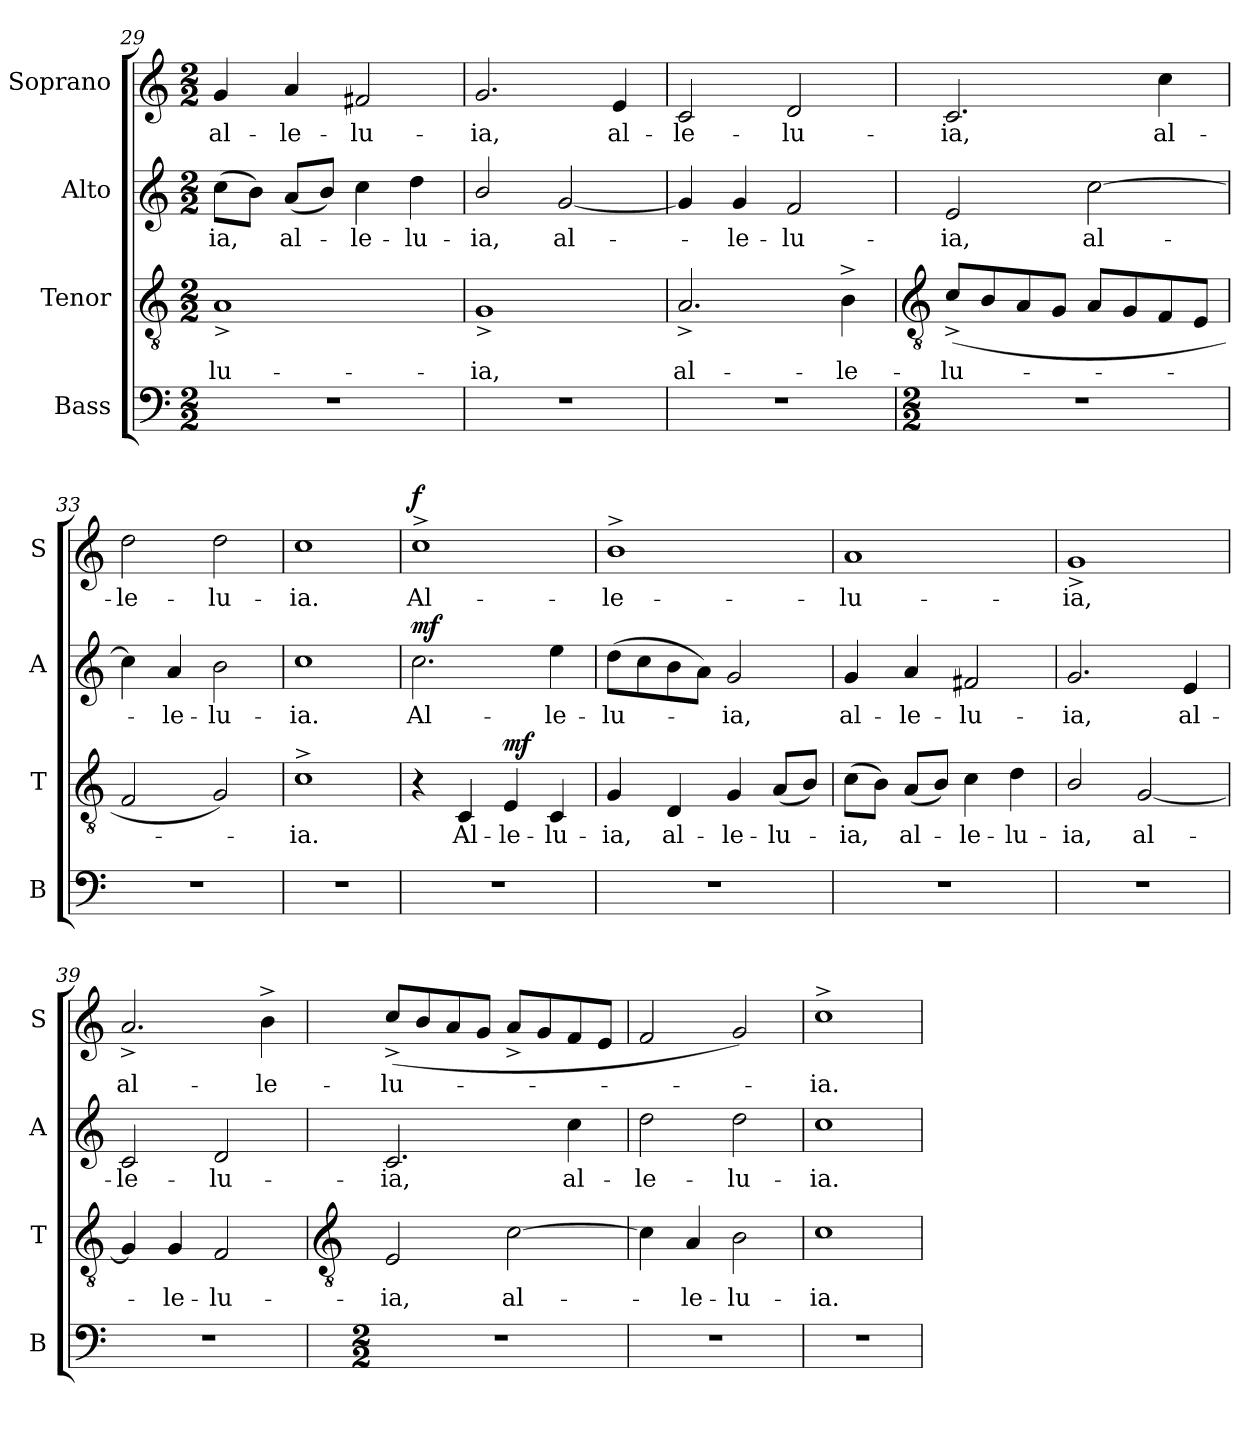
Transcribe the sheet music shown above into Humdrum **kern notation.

**kern	**kern	**text	**dynam	**kern	**text	**dynam	**kern	**text	**dynam
*part4	*part3	*part3	*part3	*part2	*part2	*part2	*part1	*part1	*part1
*staff4	*staff3	*staff3	*staff3	*staff2	*staff2	*staff2	*staff1	*staff1	*staff1
*I"Bass	*I"Tenor	*	*	*I"Alto	*	*	*I"Soprano	*	*
*I'B	*I'T	*	*	*I'A	*	*	*I'S	*	*
*clefF4	*clefGv2	*	*	*clefG2	*	*	*clefG2	*	*
*k[]	*k[]	*	*	*k[]	*	*	*k[]	*	*
*C:	*C:	*	*	*C:	*	*	*C:	*	*
*M2/2	*M2/2	*	*	*M2/2	*	*	*M2/2	*	*
=29	=29	=29	=29	=29	=29	=29	=29	=29	=29
!	!	!LO:LY:b	!	!	!LO:LY:b	!	!	!LO:LY:b	!
1r	1A^	-lu-	.	(>8ccL	ia,	.	4g	al-	.
.	.	.	.	8bJ)	.	.	.	.	.
!	!	!	!	!	!LO:LY:b	!	!	!LO:LY:b	!
.	.	.	.	(<8aL	al-	.	4a	-le-	.
.	.	.	.	8bJ)	.	.	.	.	.
!	!	!	!	!	!LO:LY:b	!	!	!LO:LY:b	!
.	.	.	.	4cc	le-	.	2f#X	-lu-	.
!	!	!	!	!	!LO:LY:b	!	!	!	!
.	.	.	.	4dd	-lu-	.	.	.	.
=30	=30	=30	=30	=30	=30	=30	=30	=30	=30
!	!	!LO:LY:b	!	!	!LO:LY:b	!	!	!LO:LY:b	!
1r	1G^	-ia,	.	2b/	-ia,	.	2.g	-ia,	.
!	!	!	!	!	!LO:LY:b	!	!	!	!
.	.	.	.	[2g	al-	.	.	.	.
!	!	!	!	!	!	!	!	!LO:LY:b	!
.	.	.	.	.	.	.	4e	al-	.
=31	=31	=31	=31	=31	=31	=31	=31	=31	=31
!	!	!LO:LY:b	!	!	!	!	!	!LO:LY:b	!
1r	2.A^	al-	.	4g]	.	.	2c	-le-	.
!	!	!	!	!	!LO:LY:b	!	!	!	!
.	.	.	.	4g	le-	.	.	.	.
!	!	!	!	!	!LO:LY:b	!	!	!LO:LY:b	!
.	.	.	.	2f	-lu-	.	2d	-lu-	.
!	!	!LO:LY:b	!	!	!	!	!	!	!
.	4B^	-le-	.	.	.	.	.	.	.
!!LO:LB:g=z
=32	=32	=32	=32	=32	=32	=32	=32	=32	=32
*	*clefGv2	*	*	*	*	*	*	*	*
*M2/2	*	*	*	*	*	*	*	*	*
!	!	!LO:LY:b	!	!	!LO:LY:b	!	!	!LO:LY:b	!
1r	(<8c^L	-lu-	.	2e	-ia,	.	2.c	-ia,	.
.	8B	.	.	.	.	.	.	.	.
.	8A	.	.	.	.	.	.	.	.
.	8GJ	.	.	.	.	.	.	.	.
!	!	!	!	!	!LO:LY:b	!	!	!	!
.	8AL	.	.	[2cc	al-	.	.	.	.
.	8G	.	.	.	.	.	.	.	.
!	!	!	!	!	!	!	!	!LO:LY:b	!
.	8F	.	.	.	.	.	4cc	al-	.
.	8EJ	.	.	.	.	.	.	.	.
=33	=33	=33	=33	=33	=33	=33	=33	=33	=33
!	!	!	!	!	!	!	!	!LO:LY:b	!
1r	2F	.	.	4cc]	.	.	2dd	-le-	.
!	!	!	!	!	!LO:LY:b	!	!	!	!
.	.	.	.	4a	le-	.	.	.	.
!	!	!	!	!	!LO:LY:b	!	!	!LO:LY:b	!
.	2G)	.	.	2b	-lu-	.	2dd	-lu-	.
=34	=34	=34	=34	=34	=34	=34	=34	=34	=34
!	!	!LO:LY:b	!	!	!LO:LY:b	!	!	!LO:LY:b	!
1r	1c^	ia.	.	1cc	-ia.	.	1cc	-ia.	.
=35	=35	=35	=35	=35	=35	=35	=35	=35	=35
!	!	!	!	!	!LO:LY:b	!LO:DY:b	!	!LO:LY:b	!LO:DY:b
1r	4r	.	.	2.cc	Al-	mf	1cc^	Al-	f
!	!	!LO:LY:b	!	!	!	!	!	!	!
.	4C	Al-	.	.	.	.	.	.	.
!	!	!LO:LY:b	!LO:DY:b	!	!	!	!	!	!
.	4E	-le-	mf	.	.	.	.	.	.
!	!	!LO:LY:b	!	!	!LO:LY:b	!	!	!	!
.	4C	-lu-	.	4ee	-le-	.	.	.	.
=36	=36	=36	=36	=36	=36	=36	=36	=36	=36
!	!	!LO:LY:b	!	!	!LO:LY:b	!	!	!LO:LY:b	!
1r	4G	-ia,	.	(>8ddL	-lu-	.	1b^	-le-	.
.	.	.	.	8cc	.	.	.	.	.
!	!	!LO:LY:b	!	!	!	!	!	!	!
.	4D	al-	.	8b	.	.	.	.	.
.	.	.	.	8aJ)	.	.	.	.	.
!	!	!LO:LY:b	!	!	!LO:LY:b	!	!	!	!
.	4G	-le-	.	2g	ia,	.	.	.	.
!	!	!LO:LY:b	!	!	!	!	!	!	!
.	(<8AL	-lu-	.	.	.	.	.	.	.
.	8BJ)	.	.	.	.	.	.	.	.
=37	=37	=37	=37	=37	=37	=37	=37	=37	=37
!	!	!LO:LY:b	!	!	!LO:LY:b	!	!	!LO:LY:b	!
1r	(>8cL	ia,	.	4g	al-	.	1a	-lu-	.
.	8BJ)	.	.	.	.	.	.	.	.
!	!	!LO:LY:b	!	!	!LO:LY:b	!	!	!	!
.	(<8AL	al-	.	4a	-le-	.	.	.	.
.	8BJ)	.	.	.	.	.	.	.	.
!	!	!LO:LY:b	!	!	!LO:LY:b	!	!	!	!
.	4c	le-	.	2f#X	-lu-	.	.	.	.
!	!	!LO:LY:b	!	!	!	!	!	!	!
.	4d	-lu-	.	.	.	.	.	.	.
=38	=38	=38	=38	=38	=38	=38	=38	=38	=38
!	!	!LO:LY:b	!	!	!LO:LY:b	!	!	!LO:LY:b	!
1r	2B/	-ia,	.	2.g	-ia,	.	1g^	-ia,	.
!	!	!LO:LY:b	!	!	!	!	!	!	!
.	[2G	al-	.	.	.	.	.	.	.
!	!	!	!	!	!LO:LY:b	!	!	!	!
.	.	.	.	4e	al-	.	.	.	.
=39	=39	=39	=39	=39	=39	=39	=39	=39	=39
!	!	!	!	!	!LO:LY:b	!	!	!LO:LY:b	!
1r	4G]	.	.	2c	-le-	.	2.a^	al-	.
!	!	!LO:LY:b	!	!	!	!	!	!	!
.	4G	le-	.	.	.	.	.	.	.
!	!	!LO:LY:b	!	!	!LO:LY:b	!	!	!	!
.	2F	-lu-	.	2d	-lu-	.	.	.	.
!	!	!	!	!	!	!	!	!LO:LY:b	!
.	.	.	.	.	.	.	4b^	-le-	.
!!LO:LB:g=z
=40	=40	=40	=40	=40	=40	=40	=40	=40	=40
*	*clefGv2	*	*	*	*	*	*	*	*
*k[]	*	*	*	*	*	*	*	*	*
*C:	*	*	*	*	*	*	*	*	*
*M2/2	*	*	*	*	*	*	*	*	*
!	!	!LO:LY:b	!	!	!LO:LY:b	!	!	!LO:LY:b	!
1r	2E	-ia,	.	2.c	-ia,	.	(<8cc^L	-lu-	.
.	.	.	.	.	.	.	8b	.	.
.	.	.	.	.	.	.	8a	.	.
.	.	.	.	.	.	.	8gJ	.	.
!	!	!LO:LY:b	!	!	!	!	!	!	!
.	[2c	al-	.	.	.	.	8a^L	.	.
.	.	.	.	.	.	.	8g	.	.
!	!	!	!	!	!LO:LY:b	!	!	!	!
.	.	.	.	4cc	al-	.	8f	.	.
.	.	.	.	.	.	.	8eJ	.	.
=41	=41	=41	=41	=41	=41	=41	=41	=41	=41
!	!	!	!	!	!LO:LY:b	!	!	!	!
1r	4c]	.	.	2dd	-le-	.	2f	.	.
!	!	!LO:LY:b	!	!	!	!	!	!	!
.	4A	le-	.	.	.	.	.	.	.
!	!	!LO:LY:b	!	!	!LO:LY:b	!	!	!	!
.	2B	-lu-	.	2dd	-lu-	.	2g)	.	.
=42	=42	=42	=42	=42	=42	=42	=42	=42	=42
!	!	!LO:LY:b	!	!	!LO:LY:b	!	!	!LO:LY:b	!
1r	1c	-ia.	.	1cc	-ia.	.	1cc^	-ia.	.
=	=	=	=	=	=	=	=	=	=
*-	*-	*-	*-	*-	*-	*-	*-	*-	*-
